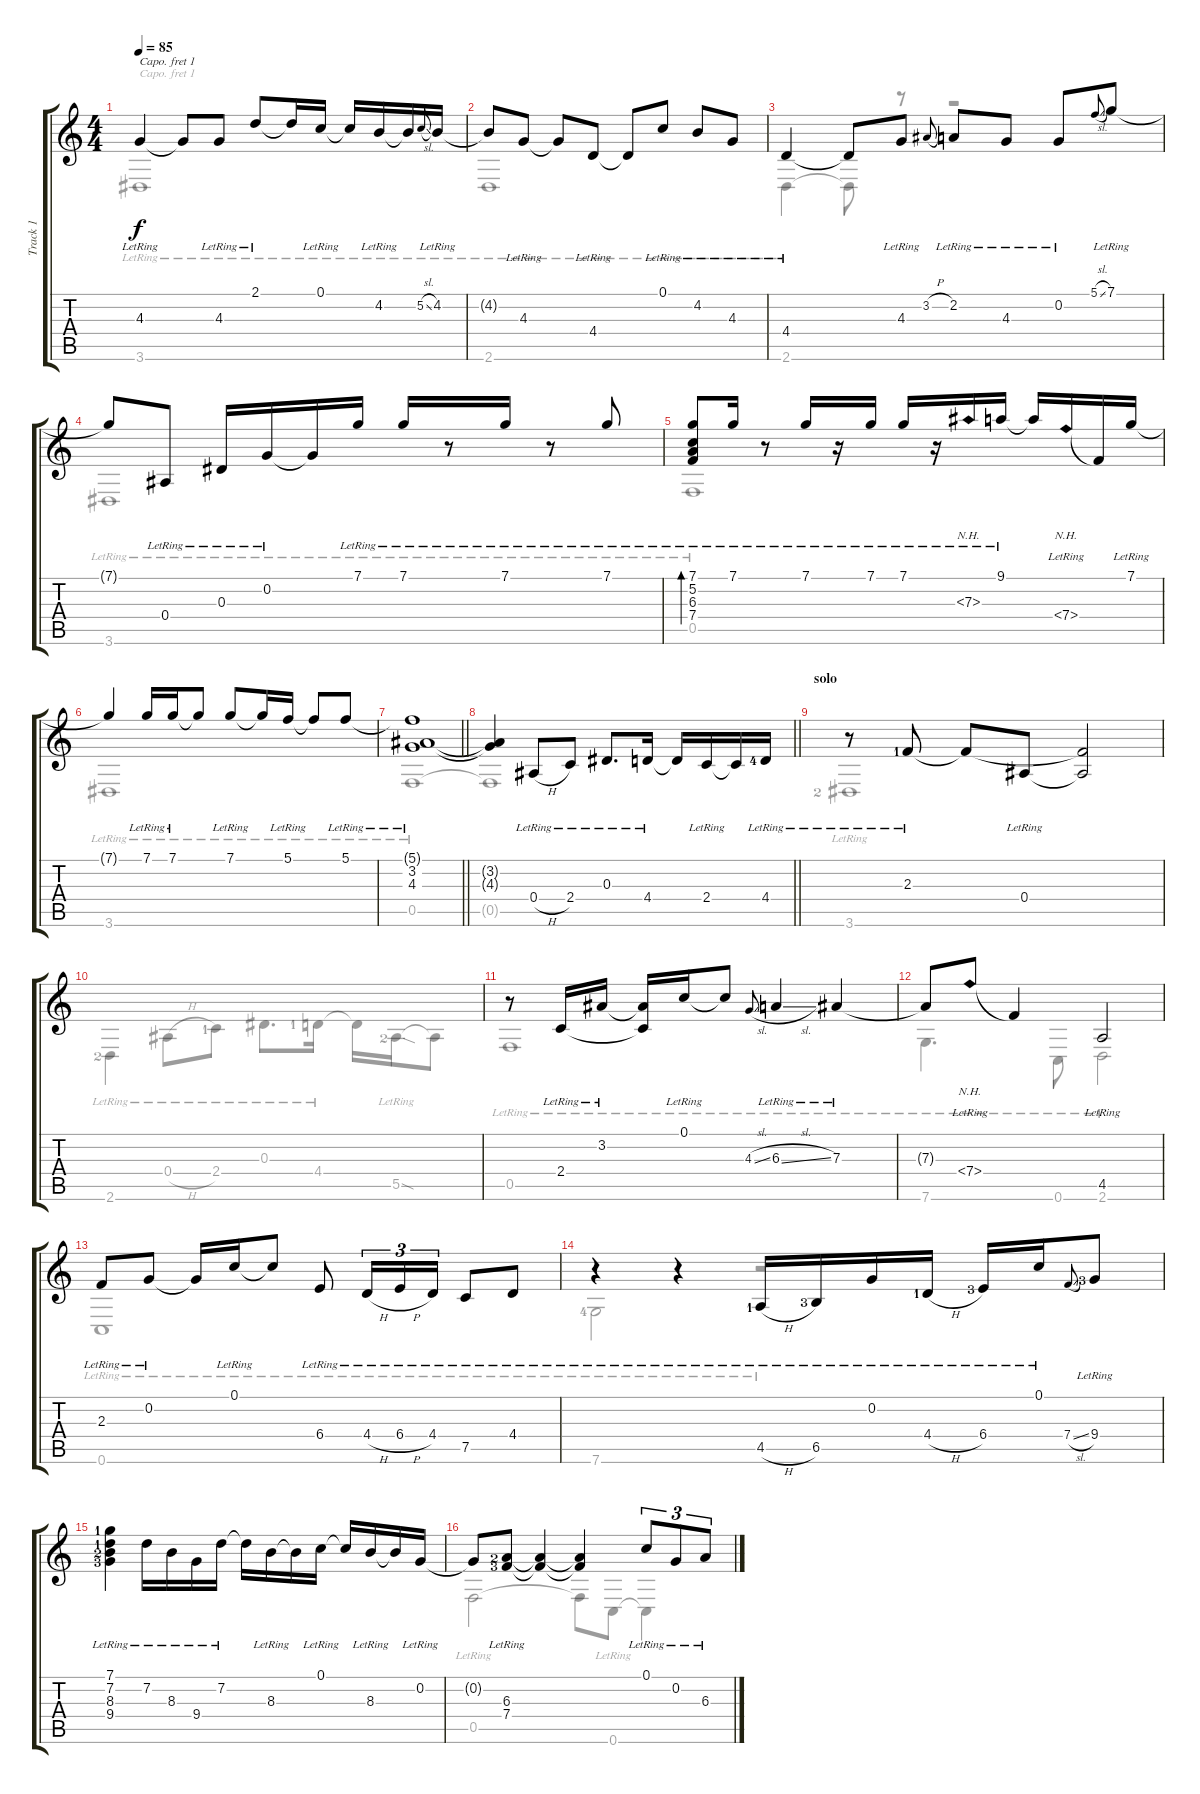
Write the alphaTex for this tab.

\track ("Track 1" "Track 1") {instrument acousticguitarsteel}
\staff {score tabs}
\capo 1
\tuning (B3 Gb3 D3 A2 E2 B1) {hide}
\voice
\ts (4 4)
\tempo 85
\clef g2
\ks c
4.3{lr}.4{dy f} 4.3{t}.8 4.3{lr}.8 2.1{lr}.8 2.1{t}.16 0.1{lr}.16 0.1{t}.16 4.2{lr}.16 4.2{t}.16 5.2{sl}.8{gr onbeat} 4.2{lr}.16 |
4.2{t}.8 4.3{lr}.8 4.3{t}.8 4.4{lr}.8 4.4{t}.8 0.1{lr}.8 4.2{lr}.8 4.3{lr}.8 |
4.4{lr}.4 4.4{t}.8 4.3{lr}.8 3.2{h}.8{gr onbeat} 2.2{lr}.8 4.3{lr}.8 0.2{lr}.8 5.1{sl}.8{gr onbeat} 7.1{lr}.8 |
7.1{t}.8 0.4{lr}.8 0.3{lr}.16 0.2{lr}.16 0.2{t}.16 7.1{lr}.16 7.1{lr}.16 r.8 7.1{lr}.16 r.8 7.1{lr}.8 |
(7.1{lr} 5.2{lr} 6.3{lr} 7.4{lr}).8{bd 60} 7.1{lr}.16 r.8 7.1{lr}.16 r.16 7.1{lr}.16 7.1{lr}.16 r.16 7.3{nh lr}.16 9.1{lr}.16 9.1{t}.16 7.4{nh lr}.16 7.4{t}.16 7.1{lr}.16 |
7.1{t}.4 7.1{lr}.16 7.1{lr}.16 7.1{t}.8 7.1{lr}.8 7.1{t}.16 5.1{lr}.16 5.1{t}.8 5.1{lr}.8 |
\barLineRight lightlight
(5.1{t} 3.2{lr} 4.3{lr}).1 |
\barLineRight lightlight
(3.2{t} 4.3{t}).4 0.4{h lr}.8 2.4{lr}.8 0.3{lr}.8{d} 4.4{lr}.16 4.4{t}.16 2.4{lr}.16 2.4{t}.16 4.4{lr lf 5}.16 |
\section ("" "solo")
r.8 2.3{lr lf 2}.8 2.3{t}.8 0.4{lr}.8 (2.3{t} 0.4{t}).2 |
|
r.8 2.4{lr}.16 3.2{lr}.16 (3.2{t} 2.4{t}).16 0.1{lr}.16 0.1{t}.8 4.3{sl}.8{gr onbeat} 6.3{sl lr}.4 7.3{lr}.4 |
7.3{t}.8 7.4{nh lr}.8 7.4{t}.4 4.5{lr}.2 |
2.3{lr}.8 0.2{lr}.8 0.2{t}.16 0.1{lr}.16 0.1{t}.8 6.4{lr}.8 4.4{h lr}.16{tu (3 2)} 6.4{h lr}.16{tu (3 2)} 4.4{lr}.16{tu (3 2)} 7.5{lr}.8 4.4{lr}.8 |
r.4 r.4 4.5{h lr lf 2}.16 6.5{lr lf 4}.16 0.2{lr}.16 4.4{h lr lf 2}.16 6.4{lr lf 4}.16 0.1{lr}.16 7.4{sl}.8{gr onbeat} 9.4{lr lf 4}.8 |
(7.1{lr lf 2} 7.2{lr lf 2} 8.3{lr lf 3} 9.4{lr lf 4}).4 7.2{lr}.16 8.3{lr}.16 9.4{lr}.16 7.2{lr}.16 7.2{t}.16 8.3{lr}.16 8.3{t}.16 0.1{lr}.16 0.1{t}.16 8.3{lr}.16 8.3{t}.16 0.2{lr}.16 |
0.2{t}.8 (6.3{lr lf 3} 7.4{lr lf 4}).8 (6.3{t} 7.4{t}).4 (6.3{t} 7.4{t}).4 0.1{lr}.8{tu (3 2)} 0.2{lr}.8{tu (3 2)} 6.3{lr}.8{tu (3 2)}
\voice
\clef g2
\ottava regular
\simile none
\ks c
3.6{lr}.1{dy f} |
2.6{lr}.1 |
2.6{lr}.4 2.6{t}.8 r.8 r.2 |
3.6{lr}.1 |
0.5{lr}.1 |
3.6{lr}.1 |
\barLineRight lightlight
0.5{lr}.1 |
\barLineRight lightlight
0.5{t}.1 |
3.6{lr lf 3}.1 |
2.6{lr lf 3}.4 0.4{h lr}.8 2.4{lr lf 2}.8 0.3{lr}.8{d} 4.4{lr lf 2}.16 4.4{t}.16 5.5{sod lr lf 3}.16 5.5{t}.8 |
0.5{lr}.1 |
7.6{lr}.4{d} 0.6{lr}.8 2.6{lr}.2 |
0.6{lr}.1 |
7.6{lr lf 5}.2 r.2 |
|
0.5{lr}.2 0.5{t}.8 0.6{lr}.8 0.6{t}.4
